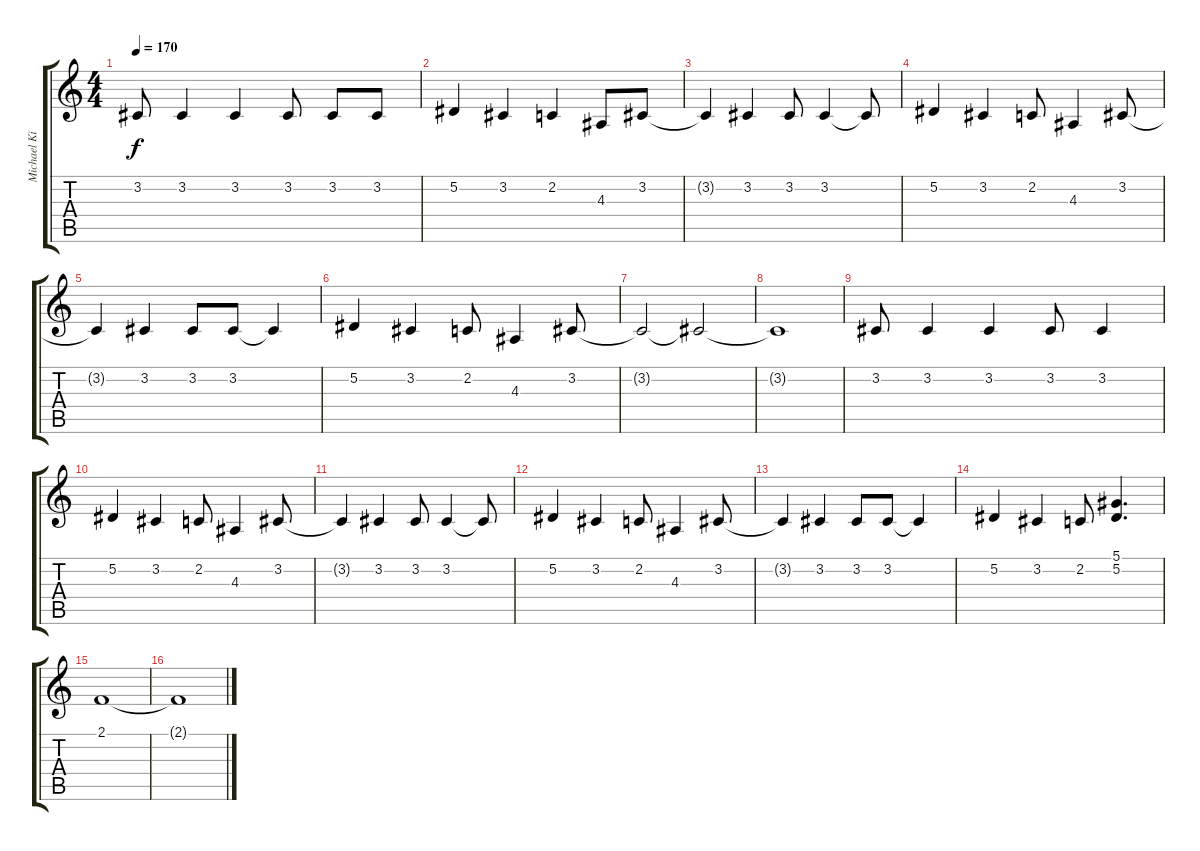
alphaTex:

\track ("Michael Kiske" "Michael Ki") {instrument synthvoice}
\staff {score tabs}
\tuning (Eb4 Bb3 Gb3 Db3 Ab2 Eb2) {hide}
\ts (4 4)
\tempo 170
\clef g2
\ks c
3.2.8{dy f} 3.2.4 3.2.4 3.2.8 3.2.8 3.2.8 |
5.2.4 3.2.4 2.2.4 4.3.8 3.2.8 |
3.2{t}.4 3.2.4 3.2.8 3.2.4 3.2{t}.8 |
5.2.4 3.2.4 2.2.8 4.3.4 3.2.8 |
3.2{t}.4 3.2.4 3.2.8 3.2.8 3.2{t}.4 |
5.2.4 3.2.4 2.2.8 4.3.4 3.2.8 |
3.2{t}.2 3.2{t}.2 |
3.2{t}.1 |
3.2.8 3.2.4 3.2.4 3.2.8 3.2.4 |
5.2.4 3.2.4 2.2.8 4.3.4 3.2.8 |
3.2{t}.4 3.2.4 3.2.8 3.2.4 3.2{t}.8 |
5.2.4 3.2.4 2.2.8 4.3.4 3.2.8 |
3.2{t}.4 3.2.4 3.2.8 3.2.8 3.2{t}.4 |
5.2.4 3.2.4 2.2.8 (5.1 5.2).4{d} |
2.1.1 |
2.1{t}.1
